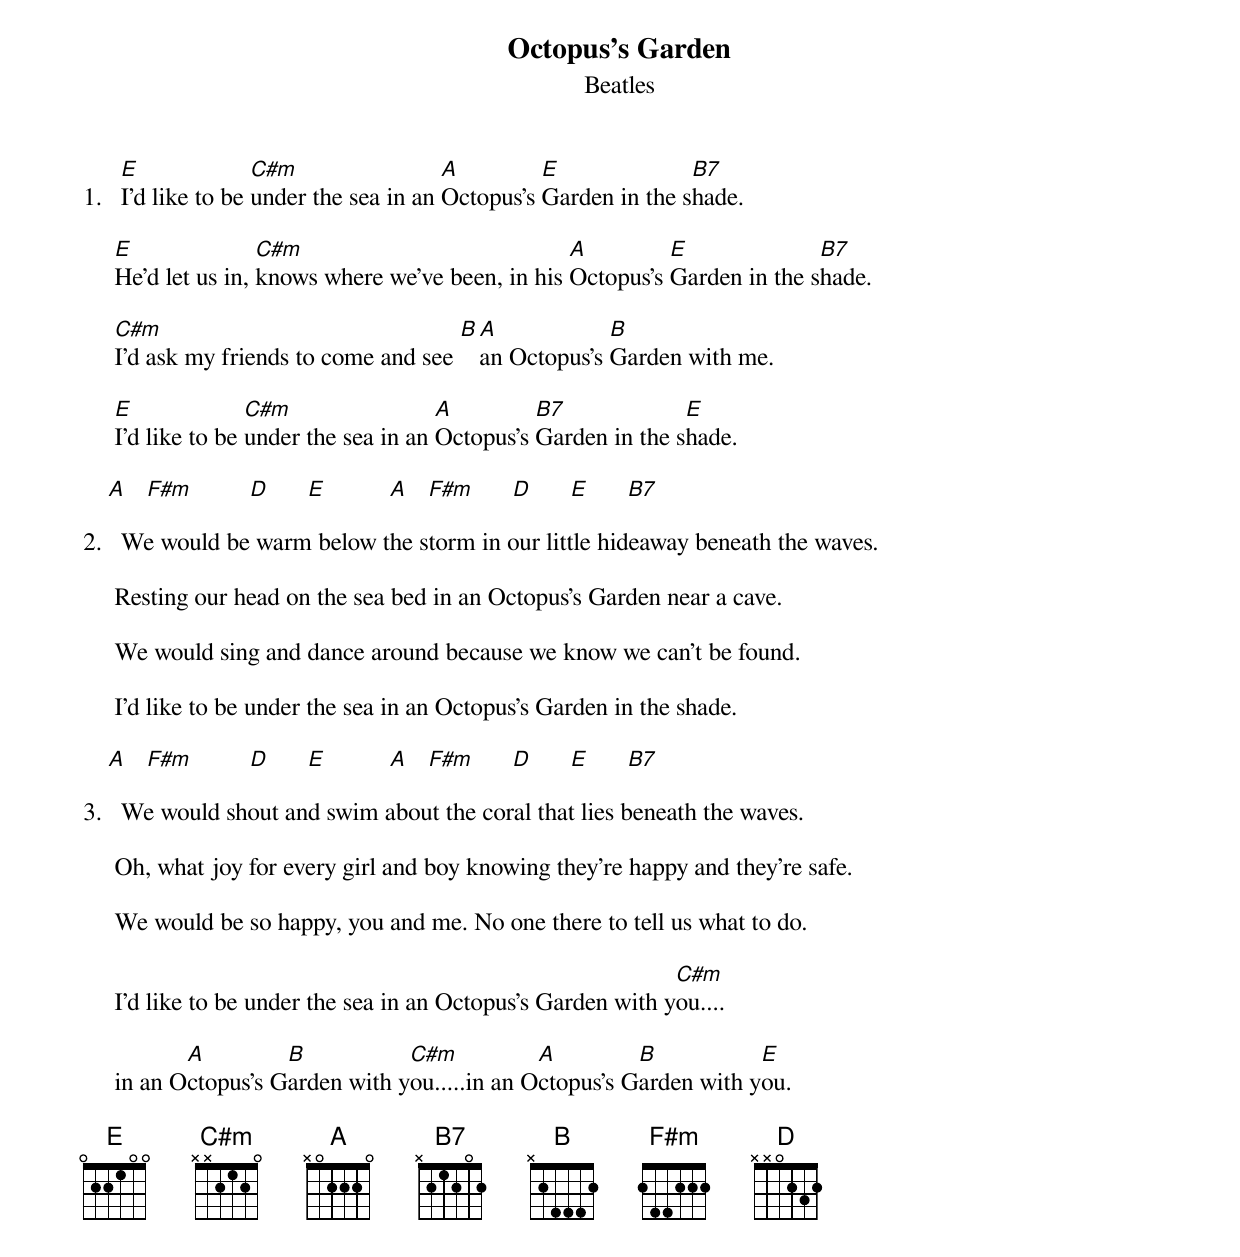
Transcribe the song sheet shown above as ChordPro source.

{title:Octopus's Garden}
{subtitle:Beatles}
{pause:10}

1.   [E]I'd like to be [C#m]under the sea in an [A]Octopus's [E]Garden in the s[B7]hade.

     [E]He'd let us in, [C#m]knows where we've been, in his [A]Octopus's [E]Garden in the s[B7]hade.

     [C#m]I'd ask my friends to come and see [B][A]an Octopus's [B]Garden with me.

     [E]I'd like to be [C#m]under the sea in an [A]Octopus's [B7]Garden in the s[E]hade.

    [A]   [F#m]         [D]      [E]          [A]   [F#m]      [D]      [E]      [B7]

2.   We would be warm below the storm in our little hideaway beneath the waves.

     Resting our head on the sea bed in an Octopus's Garden near a cave.

     We would sing and dance around because we know we can't be found.

     I'd like to be under the sea in an Octopus's Garden in the shade.

    [A]   [F#m]         [D]      [E]          [A]   [F#m]      [D]      [E]      [B7]

3.   We would shout and swim about the coral that lies beneath the waves.

     Oh, what joy for every girl and boy knowing they're happy and they're safe.

     We would be so happy, you and me. No one there to tell us what to do.

     I'd like to be under the sea in an Octopus's Garden with y[C#m]ou....

     in an O[A]ctopus's G[B]arden with y[C#m]ou.....in an O[A]ctopus's G[B]arden with y[E]ou.

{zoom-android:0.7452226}
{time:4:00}
{zoom-android-V11:1.154493}
